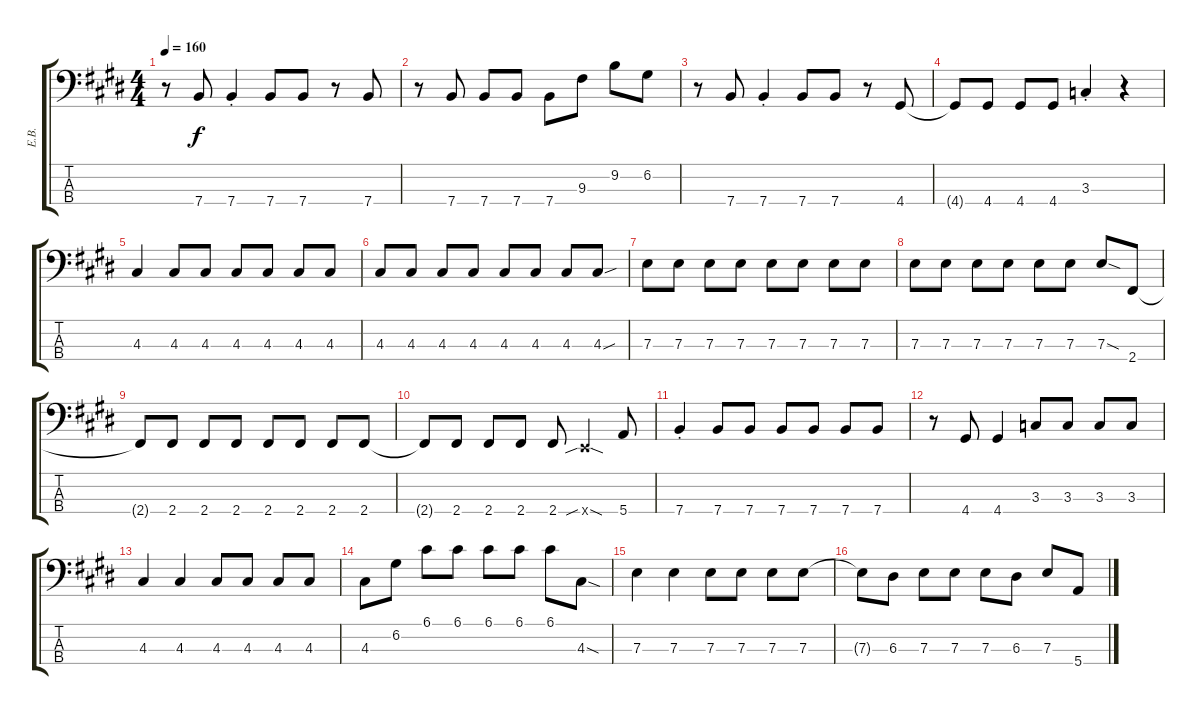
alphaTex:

\track ("E.B." "E.B.") {instrument electricbassfinger}
\staff {score tabs}
\tuning (G2 D2 A1 E1) {hide}
\ts (4 4)
\tempo 160
\clef f4
\ks e
r.8{dy f} 7.4.8 7.4{st}.4 7.4.8 7.4.8 r.8 7.4.8 |
r.8 7.4.8 7.4.8 7.4.8 7.4.8 9.3.8 9.2.8 6.2.8 |
r.8 7.4.8 7.4{st}.4 7.4.8 7.4.8 r.8 4.4.8 |
4.4{t}.8 4.4.8 4.4.8 4.4.8 3.3{st}.4 r.4 |
4.3.4 4.3.8 4.3.8 4.3.8 4.3.8 4.3.8 4.3.8 |
4.3.8 4.3.8 4.3.8 4.3.8 4.3.8 4.3.8 4.3.8 4.3{sou}.8 |
7.3.8 7.3.8 7.3.8 7.3.8 7.3.8 7.3.8 7.3.8 7.3.8 |
7.3.8 7.3.8 7.3.8 7.3.8 7.3.8 7.3.8 7.3{sod}.8 2.4.8 |
2.4{t}.8 2.4.8 2.4.8 2.4.8 2.4.8 2.4.8 2.4.8 2.4.8 |
2.4{t}.8 2.4.8 2.4.8 2.4.8 2.4.8 0.4{sib sod x}.4 5.4.8 |
7.4{st}.4 7.4.8 7.4.8 7.4.8 7.4.8 7.4.8 7.4.8 |
r.8 4.4.8 4.4.4 3.3.8 3.3.8 3.3.8 3.3.8 |
4.3.4 4.3.4 4.3.8 4.3.8 4.3.8 4.3.8 |
4.3.8 6.2.8 6.1.8 6.1.8 6.1.8 6.1.8 6.1.8 4.3{sod}.8 |
7.3.4 7.3.4 7.3.8 7.3.8 7.3.8 7.3.8 |
7.3{t}.8 6.3.8 7.3.8 7.3.8 7.3.8 6.3.8 7.3.8 5.4.8
